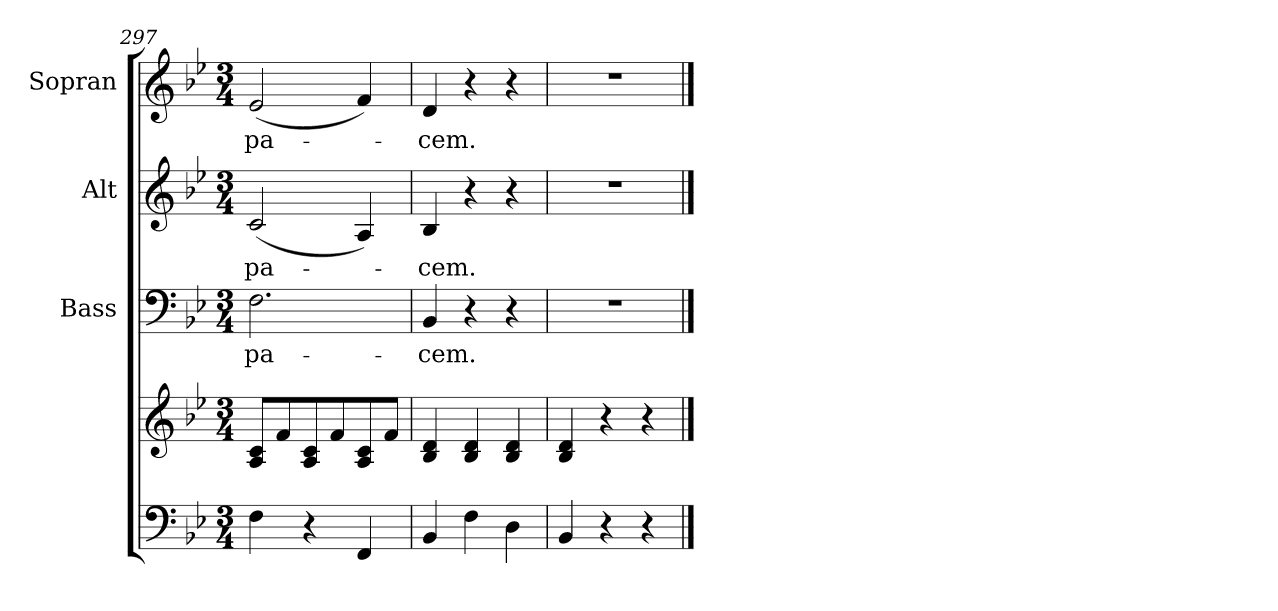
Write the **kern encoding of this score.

**kern	**kern	**kern	**text	**kern	**text	**kern	**text
*part4	*part4	*part3	*part3	*part2	*part2	*part1	*part1
*staff5	*staff4	*staff3	*staff3	*staff2	*staff2	*staff1	*staff1
*	*	*I"Bass	*	*I"Alt	*	*I"Sopran	*
*	*	*I'B.	*	*I'A.	*	*I'S.	*
*clefF4	*clefG2	*clefF4	*	*clefG2	*	*clefG2	*
*k[b-e-]	*k[b-e-]	*k[b-e-]	*	*k[b-e-]	*	*k[b-e-]	*
*B-:	*B-:	*B-:	*	*B-:	*	*B-:	*
*M3/4	*M3/4	*M3/4	*	*M3/4	*	*M3/4	*
=297	=297	=297	=297	=297	=297	=297	=297
!	!	!	!LO:LY:b	!	!LO:LY:b	!	!LO:LY:b
4F\	8A/ 8c/L	2.F\	pa-	(<2c/	pa-	(<2e-/	pa-
.	8f/	.	.	.	.	.	.
4r	8A/ 8c/	.	.	.	.	.	.
.	8f/	.	.	.	.	.	.
4FF/	8A/ 8c/	.	.	4A/)	.	4f/)	.
.	8f/J	.	.	.	.	.	.
=298	=298	=298	=298	=298	=298	=298	=298
!	!	!	!LO:LY:b	!	!LO:LY:b	!	!LO:LY:b
4BB-/	4B-/ 4d/	4BB-/	-cem.	4B-/	-cem.	4d/	-cem.
4F\	4B-/ 4d/	4r	.	4r	.	4r	.
4D\	4B-/ 4d/	4r	.	4r	.	4r	.
=299	=299	=299	=299	=299	=299	=299	=299
4BB-/	4B-/ 4d/	2.r	.	2.r	.	2.r	.
4r	4r	.	.	.	.	.	.
4r	4r	.	.	.	.	.	.
==	==	==	==	==	==	==	==
*-	*-	*-	*-	*-	*-	*-	*-
